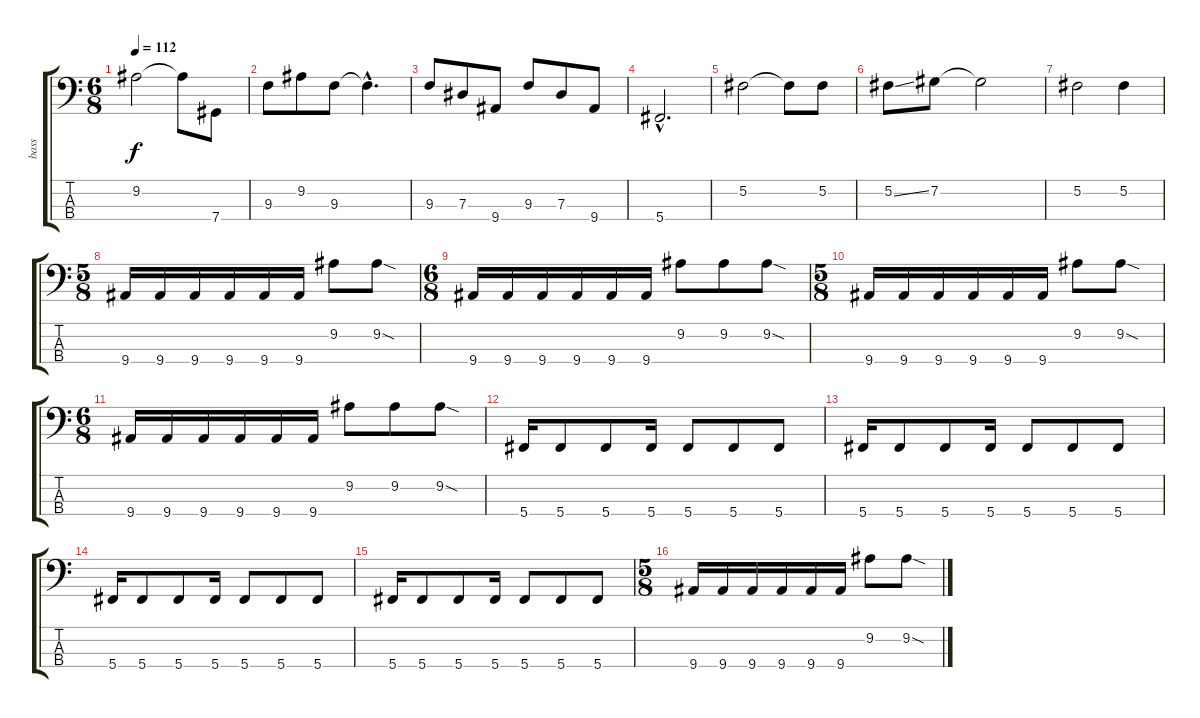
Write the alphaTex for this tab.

\track ("bass" "bass") {instrument electricbasspick}
\staff {score tabs}
\tuning (Gb2 Db2 Ab1 Db1) {hide}
\ts (6 8)
\tempo 112
\clef f4
\ks c
9.2.2{dy f} 9.2{t}.8 7.4.8 |
9.3.8 9.2.8 9.3.8 9.3{hac t}.4{d} |
9.3.8 7.3.8 9.4.8 9.3.8 7.3.8 9.4.8 |
5.4{hac}.2{d} |
5.2.2 5.2{t}.8 5.2.8 |
5.2{ss}.8 7.2.8 7.2{t}.2 |
5.2.2 5.2.4 |
\ts (5 8)
9.4.16 9.4.16 9.4.16 9.4.16 9.4.16 9.4.16 9.2.8 9.2{sod}.8 |
\ts (6 8)
9.4.16 9.4.16 9.4.16 9.4.16 9.4.16 9.4.16 9.2.8 9.2.8 9.2{sod}.8 |
\ts (5 8)
9.4.16 9.4.16 9.4.16 9.4.16 9.4.16 9.4.16 9.2.8 9.2{sod}.8 |
\ts (6 8)
9.4.16 9.4.16 9.4.16 9.4.16 9.4.16 9.4.16 9.2.8 9.2.8 9.2{sod}.8 |
5.4.16 5.4.8 5.4.8 5.4.16 5.4.8 5.4.8 5.4.8 |
5.4.16 5.4.8 5.4.8 5.4.16 5.4.8 5.4.8 5.4.8 |
5.4.16 5.4.8 5.4.8 5.4.16 5.4.8 5.4.8 5.4.8 |
5.4.16 5.4.8 5.4.8 5.4.16 5.4.8 5.4.8 5.4.8 |
\ts (5 8)
9.4.16 9.4.16 9.4.16 9.4.16 9.4.16 9.4.16 9.2.8 9.2{sod}.8
